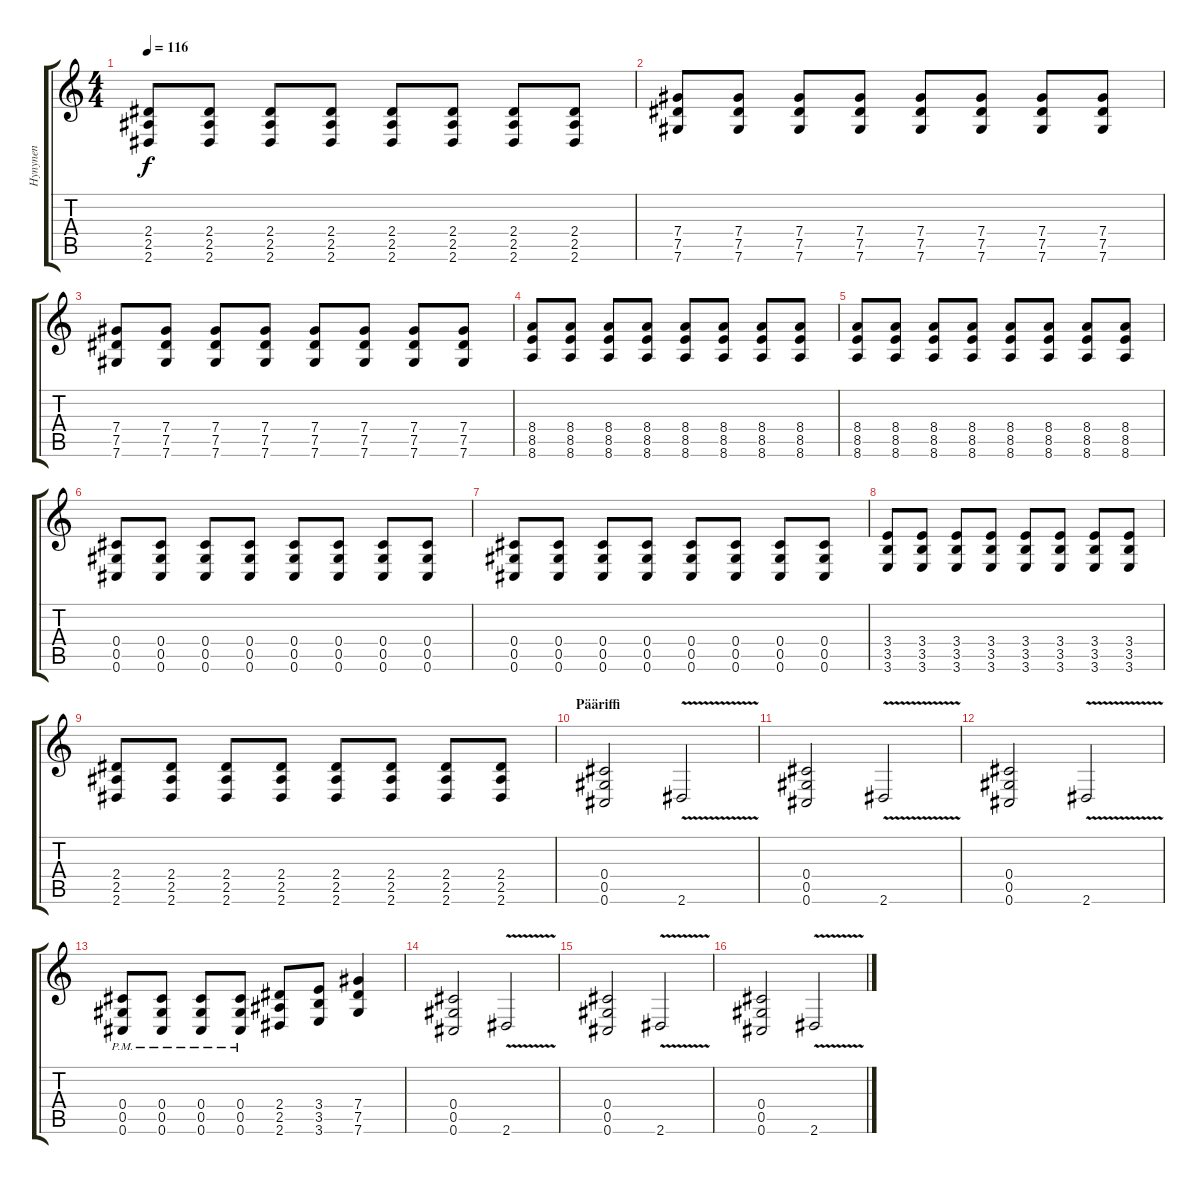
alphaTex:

\track ("Hynynen" "Hynynen") {instrument distortionguitar}
\staff {score tabs}
\tuning (Eb4 Bb3 Gb3 Db3 Ab2 Db2) {hide}
\ts (4 4)
\tempo 116
\clef g2
\ks c
(2.4 2.5 2.6).8{dy f} (2.4 2.5 2.6).8 (2.4 2.5 2.6).8 (2.4 2.5 2.6).8 (2.4 2.5 2.6).8 (2.4 2.5 2.6).8 (2.4 2.5 2.6).8 (2.4 2.5 2.6).8 |
(7.4 7.5 7.6).8 (7.4 7.5 7.6).8 (7.4 7.5 7.6).8 (7.4 7.5 7.6).8 (7.4 7.5 7.6).8 (7.4 7.5 7.6).8 (7.4 7.5 7.6).8 (7.4 7.5 7.6).8 |
(7.4 7.5 7.6).8 (7.4 7.5 7.6).8 (7.4 7.5 7.6).8 (7.4 7.5 7.6).8 (7.4 7.5 7.6).8 (7.4 7.5 7.6).8 (7.4 7.5 7.6).8 (7.4 7.5 7.6).8 |
(8.4 8.5 8.6).8 (8.4 8.5 8.6).8 (8.4 8.5 8.6).8 (8.4 8.5 8.6).8 (8.4 8.5 8.6).8 (8.4 8.5 8.6).8 (8.4 8.5 8.6).8 (8.4 8.5 8.6).8 |
(8.4 8.5 8.6).8 (8.4 8.5 8.6).8 (8.4 8.5 8.6).8 (8.4 8.5 8.6).8 (8.4 8.5 8.6).8 (8.4 8.5 8.6).8 (8.4 8.5 8.6).8 (8.4 8.5 8.6).8 |
(0.4 0.5 0.6).8 (0.4 0.5 0.6).8 (0.4 0.5 0.6).8 (0.4 0.5 0.6).8 (0.4 0.5 0.6).8 (0.4 0.5 0.6).8 (0.4 0.5 0.6).8 (0.4 0.5 0.6).8 |
(0.4 0.5 0.6).8 (0.4 0.5 0.6).8 (0.4 0.5 0.6).8 (0.4 0.5 0.6).8 (0.4 0.5 0.6).8 (0.4 0.5 0.6).8 (0.4 0.5 0.6).8 (0.4 0.5 0.6).8 |
(3.4 3.5 3.6).8 (3.4 3.5 3.6).8 (3.4 3.5 3.6).8 (3.4 3.5 3.6).8 (3.4 3.5 3.6).8 (3.4 3.5 3.6).8 (3.4 3.5 3.6).8 (3.4 3.5 3.6).8 |
(2.4 2.5 2.6).8 (2.4 2.5 2.6).8 (2.4 2.5 2.6).8 (2.4 2.5 2.6).8 (2.4 2.5 2.6).8 (2.4 2.5 2.6).8 (2.4 2.5 2.6).8 (2.4 2.5 2.6).8 |
\section ("" "Pääriffi")
(0.4 0.5 0.6).2 2.6{v}.2 |
(0.4 0.5 0.6).2 2.6{v}.2 |
(0.4 0.5 0.6).2 2.6{v}.2 |
(0.4{pm} 0.5{pm} 0.6{pm}).8 (0.4{pm} 0.5{pm} 0.6{pm}).8 (0.4{pm} 0.5{pm} 0.6{pm}).8 (0.4{pm} 0.5{pm} 0.6{pm}).8 (2.4 2.5 2.6).8 (3.4 3.5 3.6).8 (7.4 7.5 7.6).4 |
(0.4 0.5 0.6).2 2.6{v}.2 |
(0.4 0.5 0.6).2 2.6{v}.2 |
(0.4 0.5 0.6).2 2.6{v}.2
